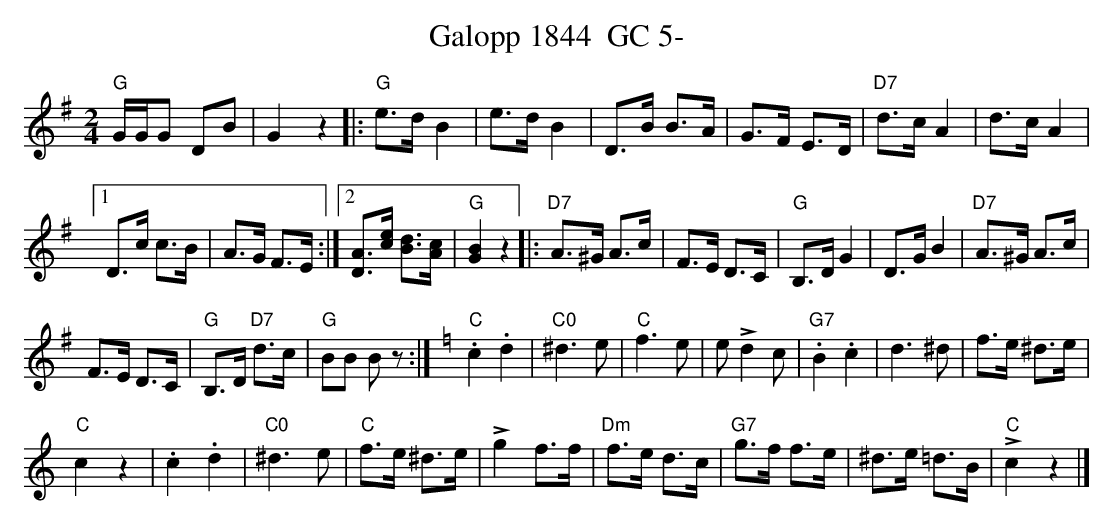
X:1
T:Galopp 1844  GC 5-
M:2/4
L:1/8
K:G %%MIDI gchordon
"G"G/2G/2G DB | G2z2 |:"G"e>dB2 | e>dB2 | D>B B>A | G>F E>D | "D7"d>cA2 | d>cA2 |1
D>c c>B | A>G F>E :|2 [DA]>[ec] [Bd]>[Ac] | "G"[GB]2z2 |: "D7"A>^G A>c | F>E D>C | "G"B,>DG2 | D>GB2 | "D7"A>^G A>c |
F>E D>C | "G"B,>D "D7"d>c | "G"BB Bz :| [K:C] "C".c2.d2 | "C0"^d3e | "C"f3 e | e!>!d2c | "G7".B2.c2 | d3^d | f>e ^d>e |
"C"c2z2 | .c2.d2 | "C0"^d3e | "C"f>e ^d>e | !>!g2f>f | "Dm"f>e d>c | "G7"g>f f>e | ^d>e =d>B | !>!"C"c2z2 |]
